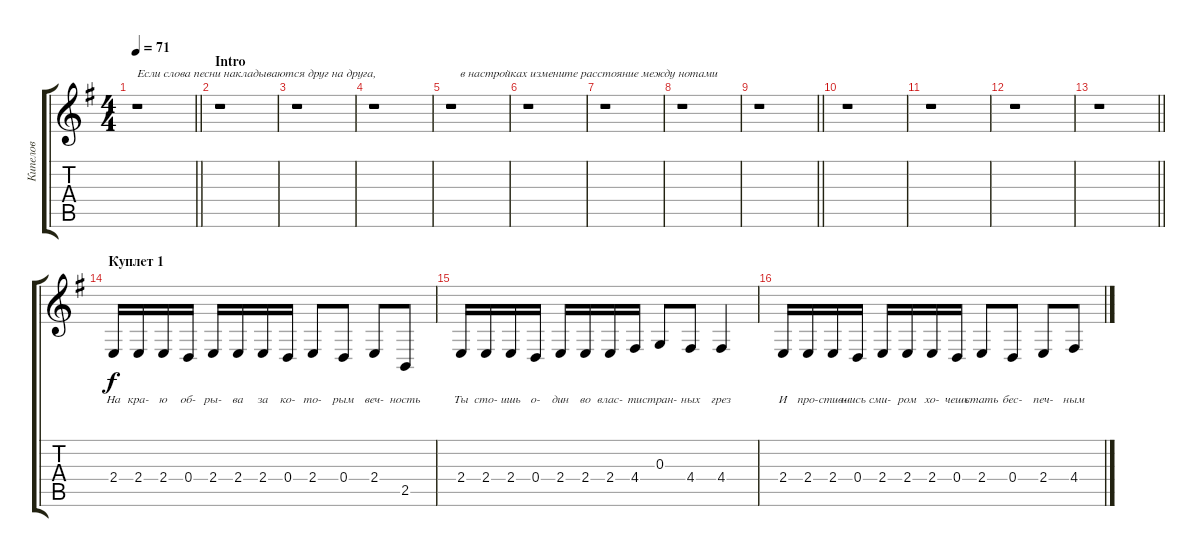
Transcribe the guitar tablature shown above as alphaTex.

\track ("Кипелов" "Кипелов") {instrument choiraahs}
\staff {score tabs}
\tuning (E4 B3 G3 D3 A2 E2) {hide}
\ts (4 4)
\tempo 71
\clef g2
\barLineRight lightlight
\ks eminor
r.1{txt "Если слова песни накладываются друг на друга," dy f instrument choiraahs} |
\section ("" "Intro")
r.1 |
r.1 |
r.1 |
r.1{txt "   в настройках измените расстояние между нотами"} |
r.1 |
r.1 |
r.1 |
\barLineRight lightlight
r.1 |
r.1 |
r.1 |
r.1 |
\barLineRight lightlight
r.1{volume 12} |
\section ("" "Куплет 1")
2.4.16{lyrics (0 "Hа") lyrics (1 "") lyrics (2 "") lyrics (3 "") lyrics (4 "")} 2.4.16{lyrics (0 "кpа-") lyrics (1 "") lyrics (2 "") lyrics (3 "") lyrics (4 "")} 2.4.16{lyrics (0 "ю") lyrics (1 "") lyrics (2 "") lyrics (3 "") lyrics (4 "")} 0.4.16{lyrics (0 "об-") lyrics (1 "") lyrics (2 "") lyrics (3 "") lyrics (4 "")} 2.4.16{lyrics (0 "pы-") lyrics (1 "") lyrics (2 "") lyrics (3 "") lyrics (4 "")} 2.4.16{lyrics (0 "ва") lyrics (1 "") lyrics (2 "") lyrics (3 "") lyrics (4 "")} 2.4.16{lyrics (0 "за") lyrics (1 "") lyrics (2 "") lyrics (3 "") lyrics (4 "")} 0.4.16{lyrics (0 "ко-") lyrics (1 "") lyrics (2 "") lyrics (3 "") lyrics (4 "")} 2.4.8{lyrics (0 "то-") lyrics (1 "") lyrics (2 "") lyrics (3 "") lyrics (4 "")} 0.4.8{lyrics (0 "pым") lyrics (1 "") lyrics (2 "") lyrics (3 "") lyrics (4 "")} 2.4.8{lyrics (0 "веч-") lyrics (1 "") lyrics (2 "") lyrics (3 "") lyrics (4 "")} 2.5.8{lyrics (0 "ность") lyrics (1 "") lyrics (2 "") lyrics (3 "") lyrics (4 "")} |
2.4.16{lyrics (0 "Ты") lyrics (1 "") lyrics (2 "") lyrics (3 "") lyrics (4 "")} 2.4.16{lyrics (0 "сто-") lyrics (1 "") lyrics (2 "") lyrics (3 "") lyrics (4 "")} 2.4.16{lyrics (0 "ишь") lyrics (1 "") lyrics (2 "") lyrics (3 "") lyrics (4 "")} 0.4.16{lyrics (0 "о-") lyrics (1 "") lyrics (2 "") lyrics (3 "") lyrics (4 "")} 2.4.16{lyrics (0 "дин") lyrics (1 "") lyrics (2 "") lyrics (3 "") lyrics (4 "")} 2.4.16{lyrics (0 "во") lyrics (1 "") lyrics (2 "") lyrics (3 "") lyrics (4 "")} 2.4.16{lyrics (0 "влас-") lyrics (1 "") lyrics (2 "") lyrics (3 "") lyrics (4 "")} 4.4.16{lyrics (0 "ти") lyrics (1 "") lyrics (2 "") lyrics (3 "") lyrics (4 "")} 0.3.8{lyrics (0 "стpан-") lyrics (1 "") lyrics (2 "") lyrics (3 "") lyrics (4 "")} 4.4.8{lyrics (0 "ных") lyrics (1 "") lyrics (2 "") lyrics (3 "") lyrics (4 "")} 4.4.4{lyrics (0 "гpез") lyrics (1 "") lyrics (2 "") lyrics (3 "") lyrics (4 "")} |
2.4.16{lyrics (0 "И") lyrics (1 "") lyrics (2 "") lyrics (3 "") lyrics (4 "")} 2.4.16{lyrics (0 "пpо-") lyrics (1 "") lyrics (2 "") lyrics (3 "") lyrics (4 "")} 2.4.16{lyrics (0 "стив-") lyrics (1 "") lyrics (2 "") lyrics (3 "") lyrics (4 "")} 0.4.16{lyrics (0 "шись с") lyrics (1 "") lyrics (2 "") lyrics (3 "") lyrics (4 "")} 2.4.16{lyrics (0 "ми-") lyrics (1 "") lyrics (2 "") lyrics (3 "") lyrics (4 "")} 2.4.16{lyrics (0 "pом") lyrics (1 "") lyrics (2 "") lyrics (3 "") lyrics (4 "")} 2.4.16{lyrics (0 "хо-") lyrics (1 "") lyrics (2 "") lyrics (3 "") lyrics (4 "")} 0.4.16{lyrics (0 "чешь") lyrics (1 "") lyrics (2 "") lyrics (3 "") lyrics (4 "")} 2.4.8{lyrics (0 "стать") lyrics (1 "") lyrics (2 "") lyrics (3 "") lyrics (4 "")} 0.4.8{lyrics (0 "бес-") lyrics (1 "") lyrics (2 "") lyrics (3 "") lyrics (4 "")} 2.4.8{lyrics (0 "печ-") lyrics (1 "") lyrics (2 "") lyrics (3 "") lyrics (4 "")} 4.4.8{lyrics (0 "ным") lyrics (1 "") lyrics (2 "") lyrics (3 "") lyrics (4 "")}
